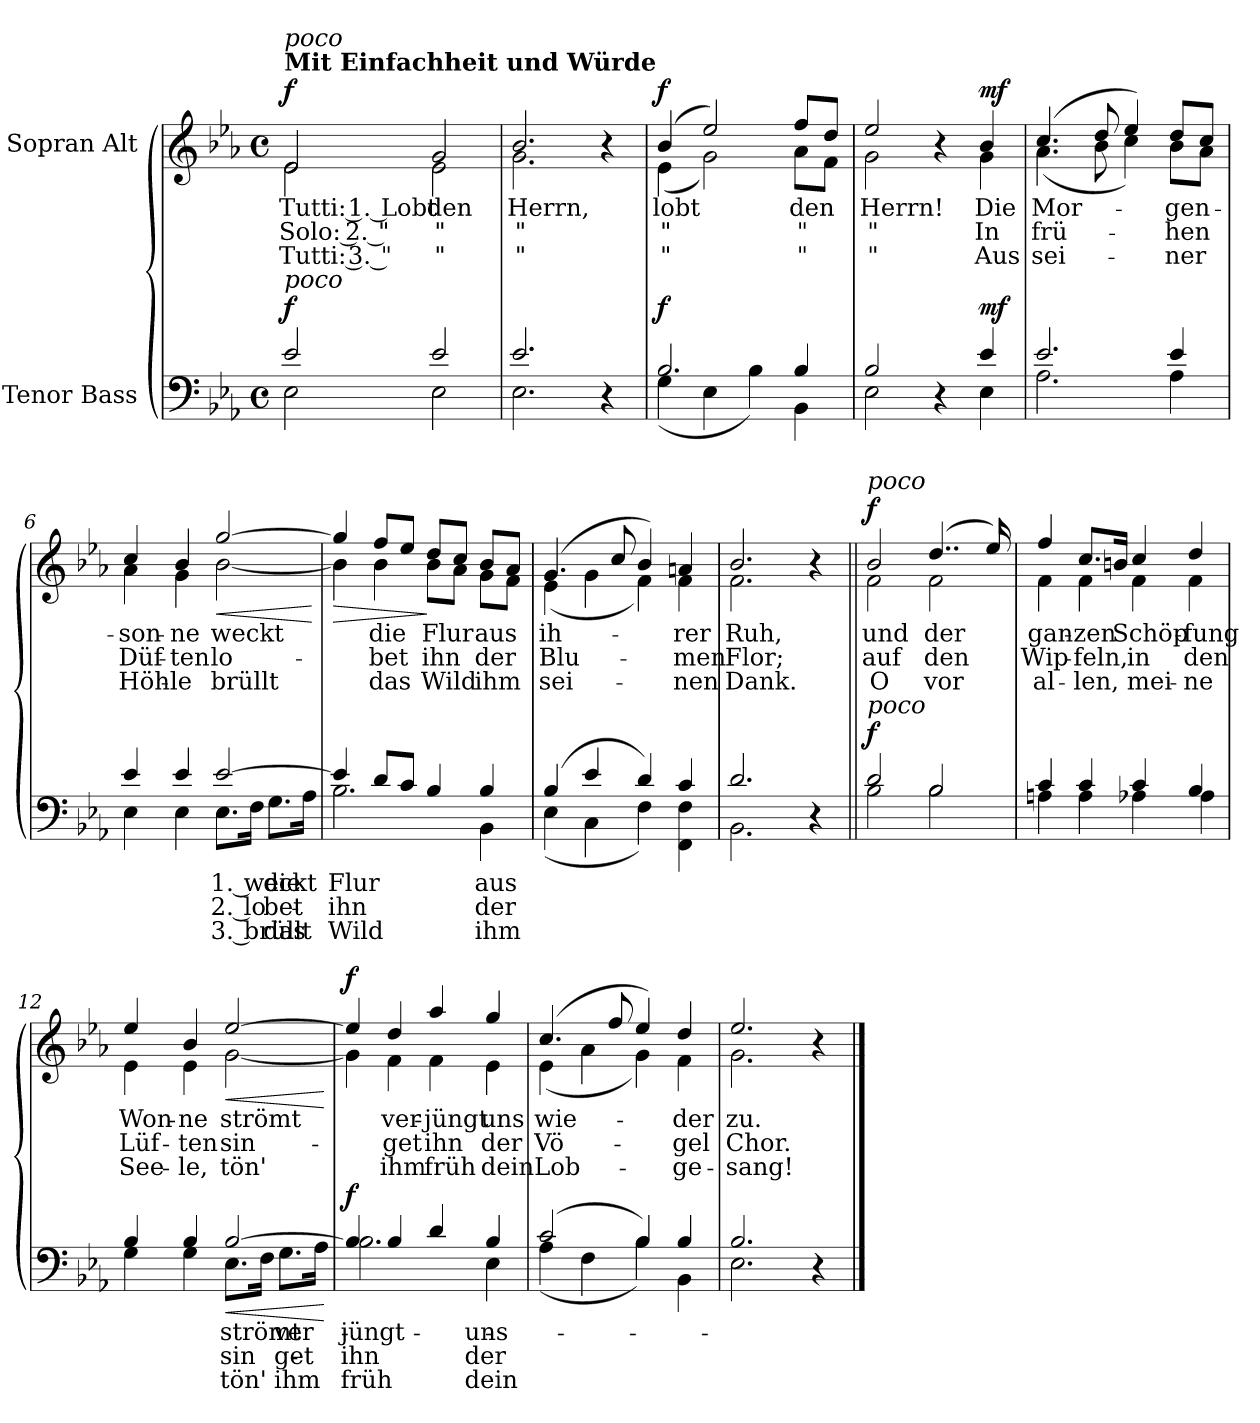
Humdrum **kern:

**kern	**text	**text	**text	**dynam	**kern	**text	**text	**text	**dynam
*part2	*part2	*part2	*part2	*part2	*part1	*part1	*part1	*part1	*part1
*staff2	*staff2	*staff2	*staff2	*staff2	*staff1	*staff1	*staff1	*staff1	*staff1
*I"Tenor Bass	*	*	*	*	*I"Sopran Alt	*	*	*	*
*clefF4	*	*	*	*	*clefG2	*	*	*	*
*k[b-e-a-]	*	*	*	*	*k[b-e-a-]	*	*	*	*
*M4/4	*	*	*	*	*M4/4	*	*	*	*
*met(c)	*	*	*	*	*met(c)	*	*	*	*
=1	=1	=1	=1	=1	=1	=1	=1	=1	=1
*^	*	*	*	*	*^	*	*	*	*
!	!	!	!	!	!	!LO:TX:a:B:t=Mit Einfachheit und Würde	!	!	!	!	!
!	!	!	!	!	!	!LO:TX:a:i:t=poco	!	!	!	!	!
!LO:TX:a:i:t=poco	!	!	!	!	!	!	!	!	!	!	!
!	!	!	!	!	!LO:DY:a	!	!	!	!	!	!LO:DY:a
2e-/	2E-\	.	.	.	f	2e-/	2e-\	Tutti: 1. Lobt	Solo: 2. "	Tutti: 3. "	f
2e-/	2E-\	.	.	.	.	2g/	2e-\	den	"	"	.
=2	=2	=2	=2	=2	=2	=2	=2	=2	=2	=2	=2
2.e-/	2.E-\	.	.	.	.	2.b-/	2.g\	Herrn,	"	"	.
4r	4ryy	.	.	.	.	4r	4ryy	.	.	.	.
=3	=3	=3	=3	=3	=3	=3	=3	=3	=3	=3	=3
!	!	!	!	!	!LO:DY:a	!	!	!	!	!	!LO:DY:a
2.B-/	(4G\	.	.	.	f	(4b-/	(4e-\	lobt	"	"	f
.	4E-\	.	.	.	.	2ee-/)	2g\)	.	.	.	.
.	4B-\)	.	.	.	.	.	.	.	.	.	.
4B-/	4BB-\	.	.	.	.	8ff/L	8a-\L	den	"	"	.
.	.	.	.	.	.	8dd/J	8f\J	.	.	.	.
=4	=4	=4	=4	=4	=4	=4	=4	=4	=4	=4	=4
2B-/	2E-\	.	.	.	.	2ee-/	2g\	Herrn!	"	"	.
4r	4ryy	.	.	.	.	4r	4ryy	.	.	.	.
!	!	!	!	!	!LO:DY:a	!	!	!	!	!	!LO:DY:a
4e-/	4E-\	.	.	.	mf	4b-/	4g\	Die	In	Aus	mf
=5	=5	=5	=5	=5	=5	=5	=5	=5	=5	=5	=5
2.e-/	2.A-\	.	.	.	.	(4.cc/	(4.a-\	Mor-	frü-	sei-	.
.	.	.	.	.	.	8dd/	8b-\	.	.	.	.
.	.	.	.	.	.	4ee-/)	4cc\)	.	.	.	.
4e-/	4A-\	.	.	.	.	8dd/L	8b-\L	-gen-	-hen	-ner	.
.	.	.	.	.	.	8cc/J	8a-\J	.	.	.	.
!!LO:LB:g=z	!!
=6	=6	=6	=6	=6	=6	=6	=6	=6	=6	=6	=6
4e-/	4E-\	.	.	.	.	4cc/	4a-\	-son-	Düf-	Höh-	.
4e-/	4E-\	.	.	.	.	4b-/	4g\	-ne	-ten	-le	.
!	!	!	!	!	!	!	!	!	!	!	!LO:HP:b
[2e-/	8.E-\L	1. weckt	2. lo-	3. brüllt	.	[2gg/	[2b-\	weckt	lo-	brüllt	<
.	16F\Jk	.	.	.	.	.	.	.	.	.	.
.	8.G\L	die	-bet	das	.	.	.	.	.	.	.
.	16A-\Jk	.	.	.	.	.	.	.	.	.	.
*v	*v	*	*	*	*	*	*	*	*	*	*
*	*	*	*	*	*v	*v	*	*	*	*
.	.	.	.	.	.	.	.	.	[
=7	=7	=7	=7	=7	=7	=7	=7	=7	=7
*^	*	*	*	*	*	*	*	*	*
!	!	!	!	!	!	!	!	!	!	!LO:HP:b
*	*	*	*	*	*	*^	*	*	*	*
4e-/]	2.B-\	Flur	ihn	Wild	.	4gg/]	4b-\]	.	.	.	>
8d/L	.	.	.	.	.	8ff/L	4b-\	die	-bet	das	.
8c/J	.	.	.	.	.	8ee-/J	.	.	.	.	.
4B-/	.	.	.	.	.	8dd/L	8b-\L	Flur	ihn	Wild	]
.	.	.	.	.	.	8cc/J	8a-\J	.	.	.	.
4B-/	4BB-\	aus	der	ihm	.	8b-/L	8g\L	aus	der	ihm	.
.	.	.	.	.	.	8a-/J	8f\J	.	.	.	.
=8	=8	=8	=8	=8	=8	=8	=8	=8	=8	=8	=8
(4B-/	(4E-\	.	.	.	.	(4.g/	(4e-\	ih-	Blu-	sei-	.
4e-/	4C\	.	.	.	.	.	4g\	.	.	.	.
.	.	.	.	.	.	8cc/	.	.	.	.	.
4d/)	4F\)	.	.	.	.	4b-/)	4f\)	.	.	.	.
4c/	4FF\ 4F!\	.	.	.	.	4an/	4f\	-rer	-men	-nen	.
=9	=9	=9	=9	=9	=9	=9	=9	=9	=9	=9	=9
2.d/	2.BB-\	.	.	.	.	2.b-/	2.f\	Ruh,	Flor;	Dank.	.
4r	4ryy	.	.	.	.	4r	4ryy	.	.	.	.
=10||	=10||	=10||	=10||	=10||	=10||	=10||	=10||	=10||	=10||	=10||	=10||
!	!	!	!	!	!	!LO:TX:a:i:t=poco	!	!	!	!	!
!LO:TX:a:i:t=poco	!	!	!	!	!	!	!	!	!	!	!
!	!	!	!	!	!LO:DY:a	!	!	!	!	!	!LO:DY:a
2d/	2B-\	.	.	.	f	2b-/	2f\	und	auf	O	f
2B-/	2B-\	.	.	.	.	(4..dd/	2f\	der	den	vor	.
.	.	.	.	.	.	16ee-/)	.	.	.	.	.
!!LO:LB:g=z	!!
=11	=11	=11	=11	=11	=11	=11	=11	=11	=11	=11	=11
4c/	4An\	.	.	.	.	4ff/	4f\	gan-	Wip-	al-	.
4c/	4A\	.	.	.	.	8.cc/L	4f\	-zen	-feln,	-len,	.
.	.	.	.	.	.	16bn/Jk	.	.	.	.	.
4c/	4A-X\	.	.	.	.	4cc/	4f\	Schöp-	in	mei-	.
4B-/	4A-\	.	.	.	.	4dd/	4f\	-fung	den	-ne	.
=12	=12	=12	=12	=12	=12	=12	=12	=12	=12	=12	=12
4B-/	4G\	.	.	.	.	4ee-/	4e-\	Won-	Lüf-	See-	.
4B-/	4G\	.	.	.	.	4b-/	4e-\	-ne	-ten	-le,	.
!	!	!	!	!	!LO:HP:b	!	!	!	!	!	!LO:HP:b
[2B-/	8.E-\L	strömt	sin-	tön'	<	[2ee-/	[2g\	strömt	sin-	tön'	<
.	16F\Jk	.	.	.	.	.	.	.	.	.	.
.	8.G\L	ver-	-get	ihm	.	.	.	.	.	.	.
.	16A-\Jk	.	.	.	.	.	.	.	.	.	.
*v	*v	*	*	*	*	*	*	*	*	*	*
*	*	*	*	*	*v	*v	*	*	*	*
.	.	.	.	[	.	.	.	.	[
=13	=13	=13	=13	=13	=13	=13	=13	=13	=13
*^	*	*	*	*	*^	*	*	*	*
!	!	!	!	!	!LO:DY:a	!	!	!	!	!	!LO:DY:a
4B-/]	2.B-\	-jüngt	ihn	früh	f	4ee-/]	4g\]	.	.	.	f
4B-/	.	.	.	.	.	4dd/	4f\	ver-	-get	ihm	.
4d/	.	.	.	.	.	4aa-/	4f\	-jüngt	ihn	früh	.
4B-/	4E-\	uns	der	dein	.	4gg/	4e-\	uns	der	dein	.
=14	=14	=14	=14	=14	=14	=14	=14	=14	=14	=14	=14
(2c/	(4A-\	.	.	.	.	(4.cc/	(4e-\	wie-	Vö-	Lob-	.
.	4F\	.	.	.	.	.	4a-\	.	.	.	.
.	.	.	.	.	.	8ff/	.	.	.	.	.
4B-/)	4B-\)	.	.	.	.	4ee-/)	4g\)	.	.	.	.
4B-/	4BB-\	.	.	.	.	4dd/	4f\	-der	-gel	-ge-	.
=15	=15	=15	=15	=15	=15	=15	=15	=15	=15	=15	=15
2.B-/	2.E-\	.	.	.	.	2.ee-/	2.g\	zu.	Chor.	-sang!	.
4r	4ryy	.	.	.	.	4r	4ryy	.	.	.	.
*v	*v	*	*	*	*	*	*	*	*	*	*
*	*	*	*	*	*v	*v	*	*	*	*
==	==	==	==	==	==	==	==	==	==
*-	*-	*-	*-	*-	*-	*-	*-	*-	*-
